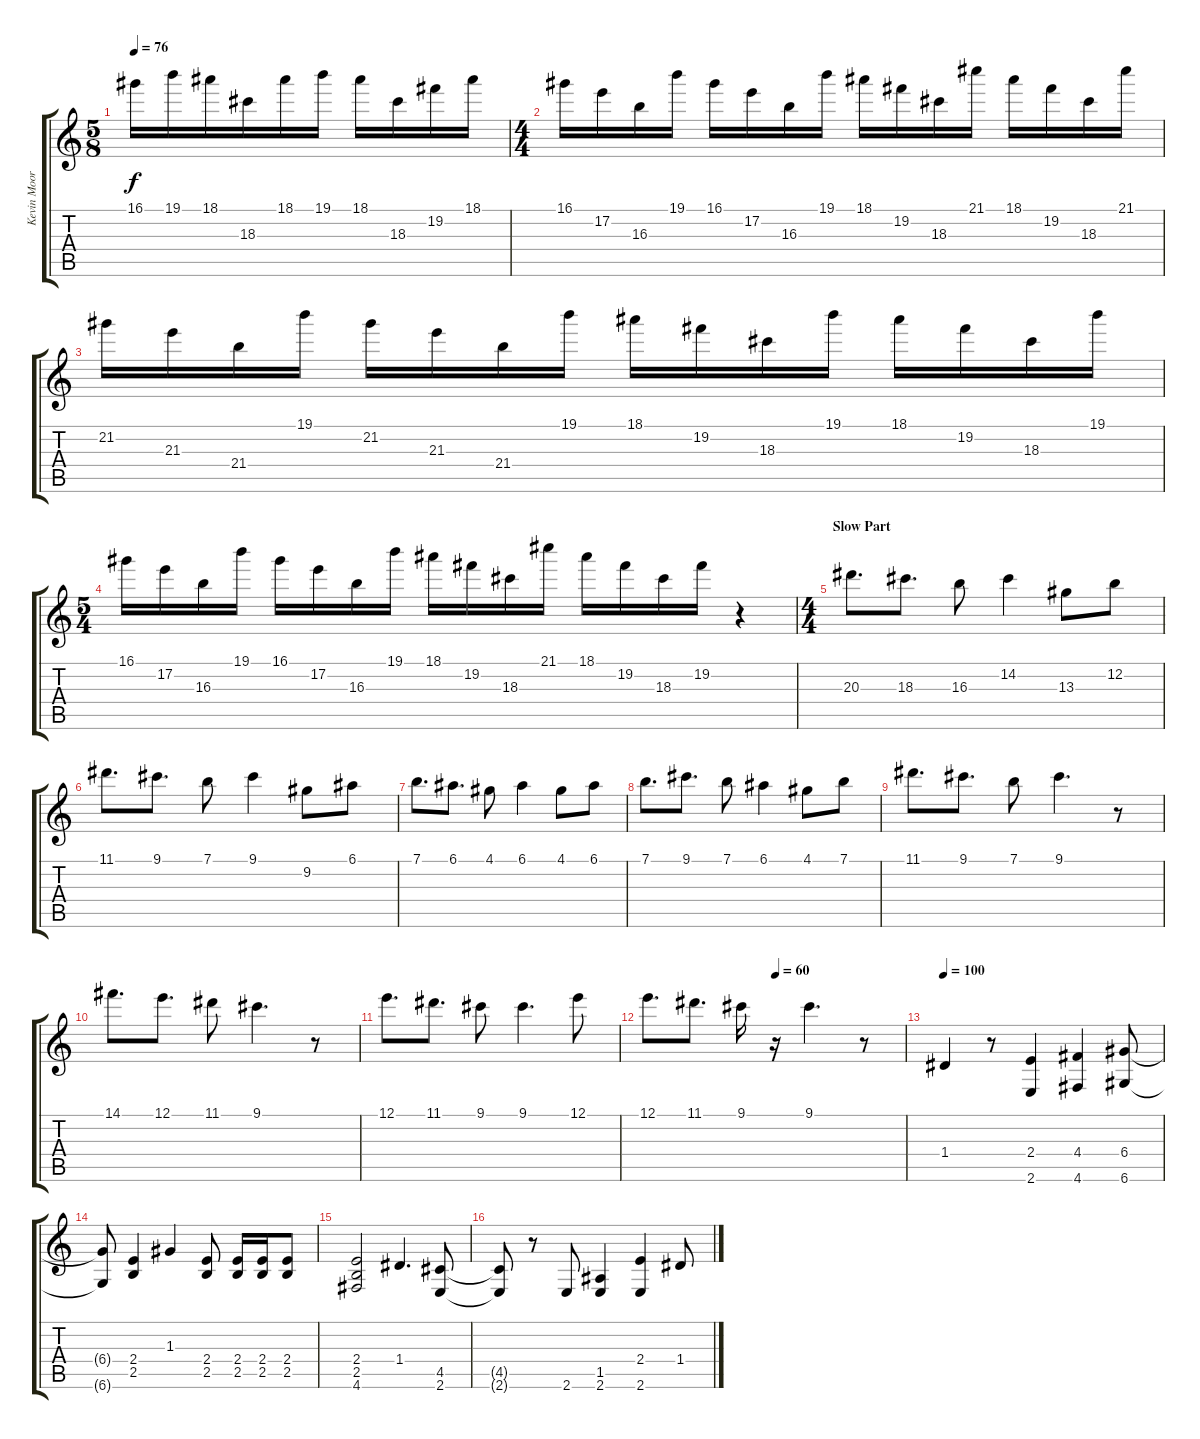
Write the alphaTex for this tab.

\track ("Kevin Moore (Keyboard)" "Kevin Moor") {instrument drawbarorgan}
\staff {score tabs}
\tuning (E5 B4 G4 D4 A3 D3) {hide}
\ts (5 8)
\tempo 76
\clef g2
\ks c
16.1.16{dy f} 19.1.16 18.1.16 18.3.16 18.1.16 19.1.16 18.1.16 18.3.16 19.2.16 18.1.16 |
\ts (4 4)
16.1.16 17.2.16 16.3.16 19.1.16 16.1.16 17.2.16 16.3.16 19.1.16 18.1.16 19.2.16 18.3.16 21.1.16 18.1.16 19.2.16 18.3.16 21.1.16 |
21.2.16 21.3.16 21.4.16 19.1.16 21.2.16 21.3.16 21.4.16 19.1.16 18.1.16 19.2.16 18.3.16 19.1.16 18.1.16 19.2.16 18.3.16 19.1.16 |
\ts (5 4)
16.1.16 17.2.16 16.3.16 19.1.16 16.1.16 17.2.16 16.3.16 19.1.16 18.1.16 19.2.16 18.3.16 21.1.16 18.1.16 19.2.16 18.3.16 19.2.16 r.4 |
\ts (4 4)
\section ("" "Slow Part")
20.3.8{d instrument brightacousticpiano} 18.3.8{d} 16.3.8 14.2.4 13.3.8 12.2.8 |
11.1.8{d} 9.1.8{d} 7.1.8 9.1.4 9.2.8 6.1.8 |
7.1.8{d} 6.1.8{d} 4.1.8 6.1.4 4.1.8 6.1.8 |
7.1.8{d} 9.1.8{d} 7.1.8 6.1.4 4.1.8 7.1.8 |
11.1.8{d} 9.1.8{d} 7.1.8 9.1.4{d} r.8 |
14.1.8{d} 12.1.8{d} 11.1.8 9.1.4{d} r.8 |
12.1.8{d} 11.1.8{d} 9.1.8 9.1.4{d} 12.1.8 |
\tempo (60 0.5)
12.1.8{d} 11.1.8{d} 9.1.16 r.16 9.1.4{d} r.8 |
\tempo 100
1.4.4{volume 13 instrument brightacousticpiano} r.8 (2.4 2.6).4 (4.4 4.6).4 (6.4 6.6).8 |
(6.4{t} 6.6{t}).8 (2.4 2.5).4 1.3.4 (2.4 2.5).8 (2.4 2.5).16 (2.4 2.5).16 (2.4 2.5).8 |
(2.4 2.5 4.6).2 1.4.4{d} (4.5 2.6).8 |
(4.5{t} 2.6{t}).8 r.8 2.6.8 (1.5 2.6).4 (2.4 2.6).4 1.4.8
